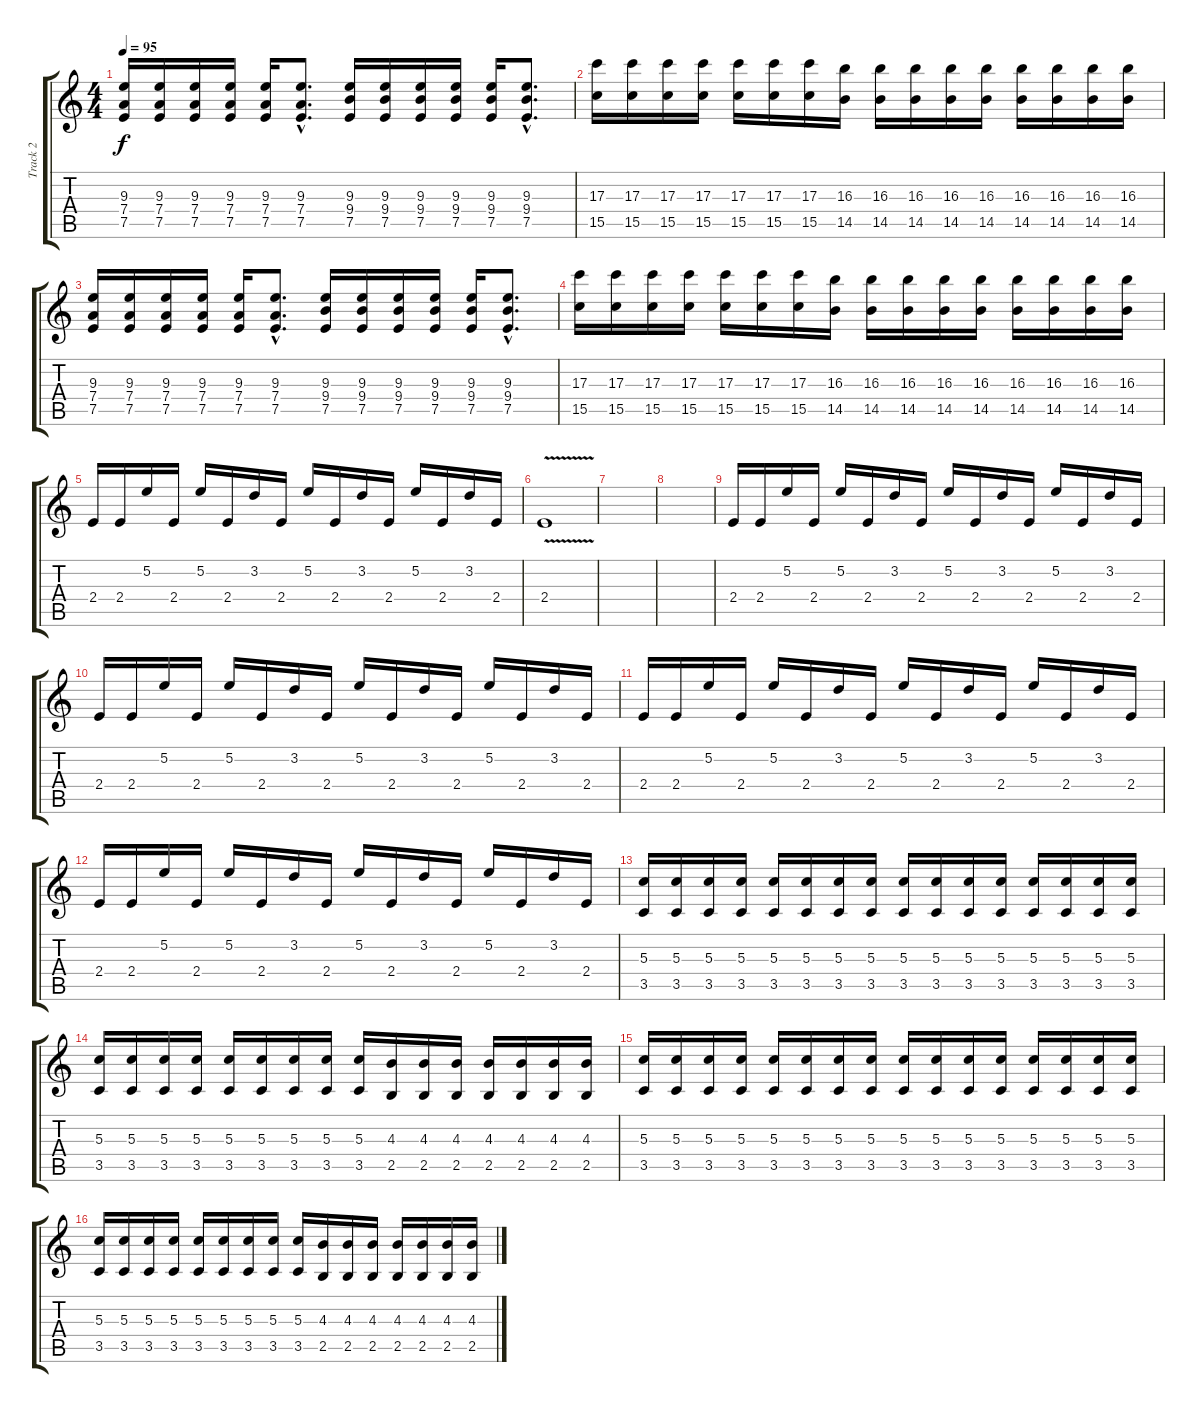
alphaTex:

\track ("Track 2" "Track 2") {instrument distortionguitar}
\staff {score tabs}
\tuning (E4 B3 G3 D3 A2 D2) {hide}
\ts (4 4)
\tempo 95
\clef g2
\ks c
(9.3 7.4 7.5).16{dy f} (9.3 7.4 7.5).16 (9.3 7.4 7.5).16 (9.3 7.4 7.5).16 (9.3 7.4 7.5).16 (9.3{hac} 7.4{hac} 7.5{hac}).8{d} (9.3 9.4 7.5).16 (9.3 9.4 7.5).16 (9.3 9.4 7.5).16 (9.3 9.4 7.5).16 (9.3 9.4 7.5).16 (9.3{hac} 9.4{hac} 7.5{hac}).8{d} |
(17.3 15.5).16 (17.3 15.5).16 (17.3 15.5).16 (17.3 15.5).16 (17.3 15.5).16 (17.3 15.5).16 (17.3 15.5).16 (16.3 14.5).16 (16.3 14.5).16 (16.3 14.5).16 (16.3 14.5).16 (16.3 14.5).16 (16.3 14.5).16 (16.3 14.5).16 (16.3 14.5).16 (16.3 14.5).16 |
(9.3 7.4 7.5).16 (9.3 7.4 7.5).16 (9.3 7.4 7.5).16 (9.3 7.4 7.5).16 (9.3 7.4 7.5).16 (9.3{hac} 7.4{hac} 7.5{hac}).8{d} (9.3 9.4 7.5).16 (9.3 9.4 7.5).16 (9.3 9.4 7.5).16 (9.3 9.4 7.5).16 (9.3 9.4 7.5).16 (9.3{hac} 9.4{hac} 7.5{hac}).8{d} |
(17.3 15.5).16 (17.3 15.5).16 (17.3 15.5).16 (17.3 15.5).16 (17.3 15.5).16 (17.3 15.5).16 (17.3 15.5).16 (16.3 14.5).16 (16.3 14.5).16 (16.3 14.5).16 (16.3 14.5).16 (16.3 14.5).16 (16.3 14.5).16 (16.3 14.5).16 (16.3 14.5).16 (16.3 14.5).16 |
2.4.16 2.4.16 5.2.16 2.4.16 5.2.16 2.4.16 3.2.16 2.4.16 5.2.16 2.4.16 3.2.16 2.4.16 5.2.16 2.4.16 3.2.16 2.4.16 |
2.4{v}.1{volume 0} |
|
|
2.4.16{volume 13} 2.4.16 5.2.16 2.4.16 5.2.16 2.4.16 3.2.16 2.4.16 5.2.16 2.4.16 3.2.16 2.4.16 5.2.16 2.4.16 3.2.16 2.4.16 |
2.4.16 2.4.16 5.2.16 2.4.16 5.2.16 2.4.16 3.2.16 2.4.16 5.2.16 2.4.16 3.2.16 2.4.16 5.2.16 2.4.16 3.2.16 2.4.16 |
2.4.16 2.4.16 5.2.16 2.4.16 5.2.16 2.4.16 3.2.16 2.4.16 5.2.16 2.4.16 3.2.16 2.4.16 5.2.16 2.4.16 3.2.16 2.4.16 |
2.4.16 2.4.16 5.2.16 2.4.16 5.2.16 2.4.16 3.2.16 2.4.16 5.2.16 2.4.16 3.2.16 2.4.16 5.2.16 2.4.16 3.2.16 2.4.16 |
(5.3 3.5).16 (5.3 3.5).16 (5.3 3.5).16 (5.3 3.5).16 (5.3 3.5).16 (5.3 3.5).16 (5.3 3.5).16 (5.3 3.5).16 (5.3 3.5).16 (5.3 3.5).16 (5.3 3.5).16 (5.3 3.5).16 (5.3 3.5).16 (5.3 3.5).16 (5.3 3.5).16 (5.3 3.5).16 |
(5.3 3.5).16 (5.3 3.5).16 (5.3 3.5).16 (5.3 3.5).16 (5.3 3.5).16 (5.3 3.5).16 (5.3 3.5).16 (5.3 3.5).16 (5.3 3.5).16 (4.3 2.5).16 (4.3 2.5).16 (4.3 2.5).16 (4.3 2.5).16 (4.3 2.5).16 (4.3 2.5).16 (4.3 2.5).16 |
(5.3 3.5).16 (5.3 3.5).16 (5.3 3.5).16 (5.3 3.5).16 (5.3 3.5).16 (5.3 3.5).16 (5.3 3.5).16 (5.3 3.5).16 (5.3 3.5).16 (5.3 3.5).16 (5.3 3.5).16 (5.3 3.5).16 (5.3 3.5).16 (5.3 3.5).16 (5.3 3.5).16 (5.3 3.5).16 |
(5.3 3.5).16 (5.3 3.5).16 (5.3 3.5).16 (5.3 3.5).16 (5.3 3.5).16 (5.3 3.5).16 (5.3 3.5).16 (5.3 3.5).16 (5.3 3.5).16 (4.3 2.5).16 (4.3 2.5).16 (4.3 2.5).16 (4.3 2.5).16 (4.3 2.5).16 (4.3 2.5).16 (4.3 2.5).16
